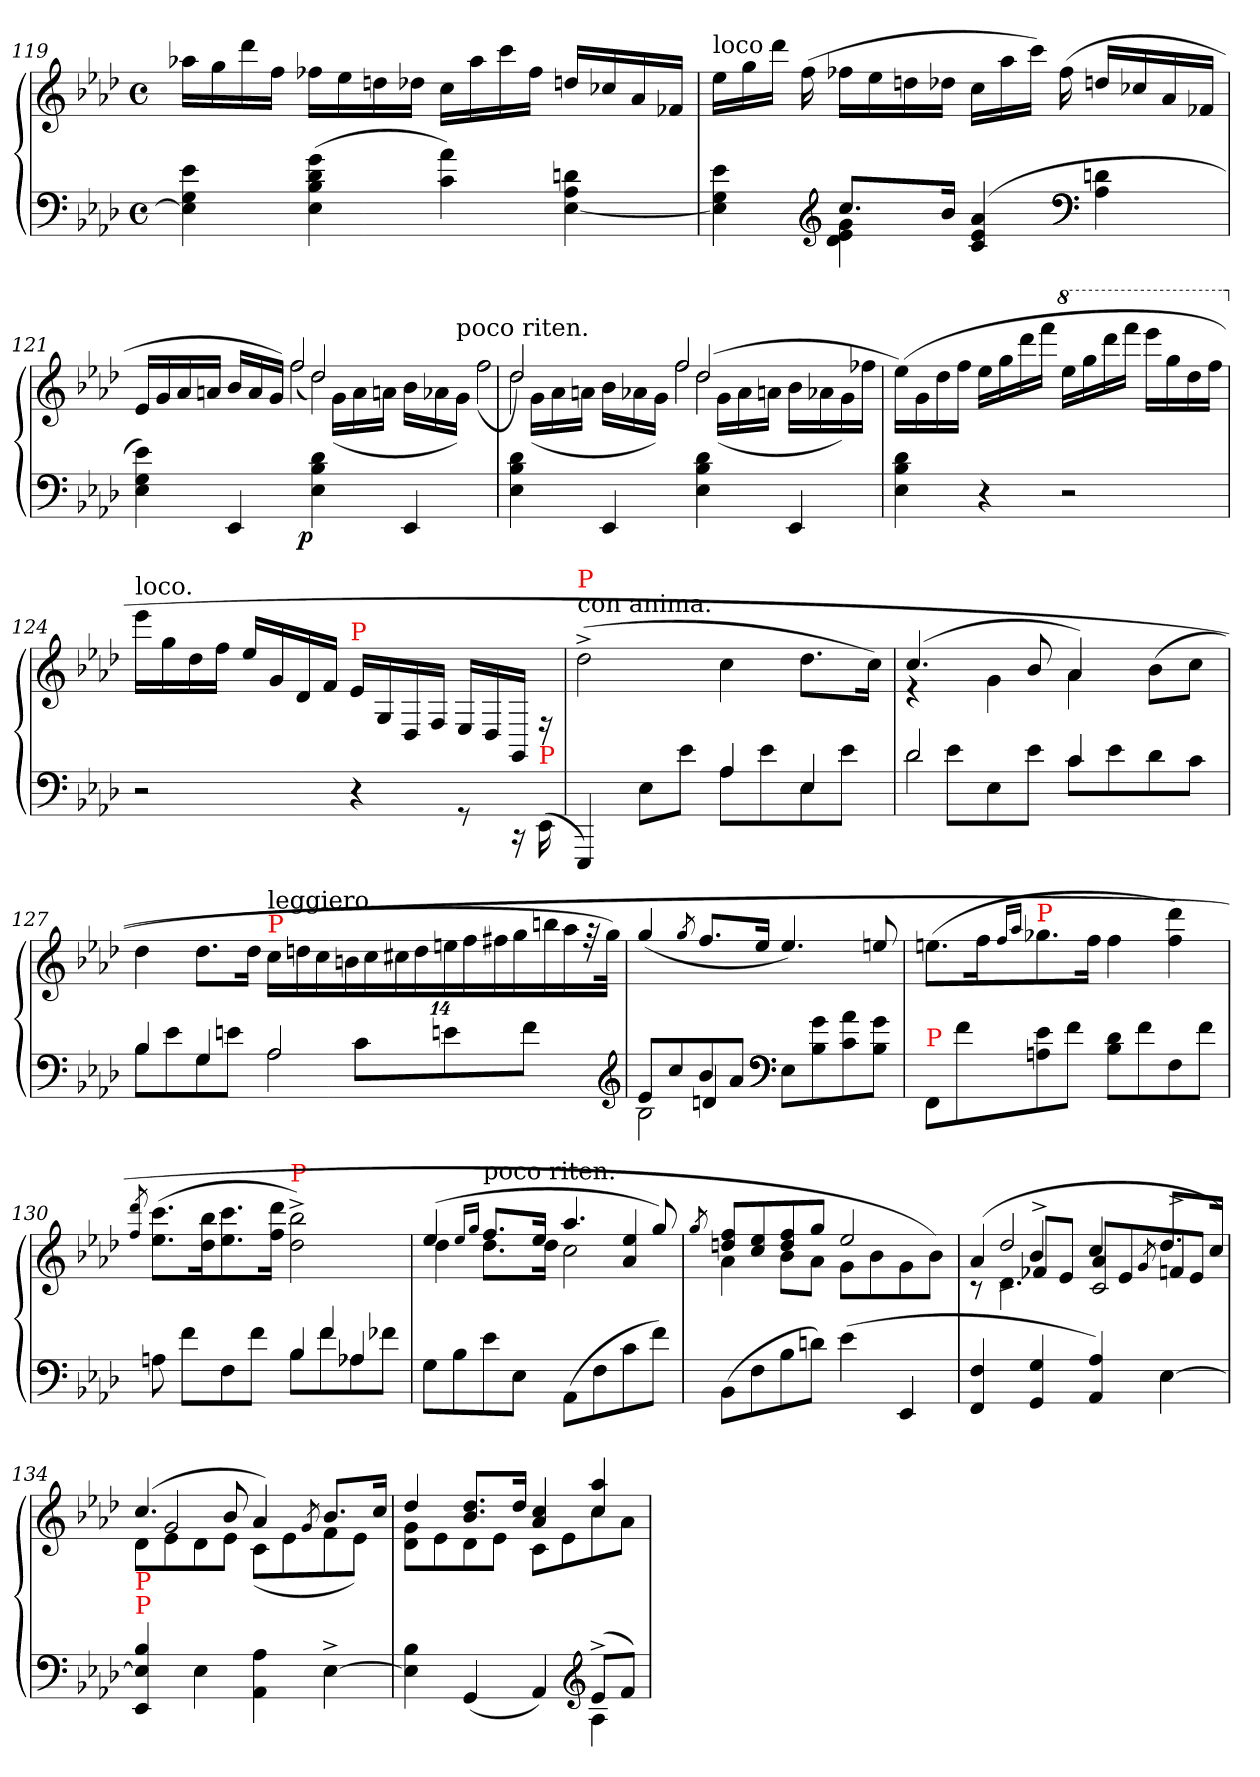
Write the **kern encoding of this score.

**kern	**kern	**dynam
*part1	*part1	*part1
*staff2	*staff1	*staff1/2
*clefF4	*clefG2	*
*k[b-e-a-d-]	*k[b-e-a-d-]	*
*f:	*f:	*
*M4/4	*M4/4	*
*met(c)	*met(c)	*
=119	=119	=119
4G 4E-] 4e-	16aa-XLL	.
.	16gg	.
.	16ddd-	.
.	16ffJJ	.
(>4g 4d- 4B- 4E-	16ff-XLL	.
.	16ee-	.
.	16ddn	.
.	16dd-XJJ	.
4a- 4c)	16ccLL	.
.	16aa-	.
.	16ccc	.
.	16ff-JJ	.
4dn 4A- [4E-	16ddn/LL	.
.	16cc-X/	.
.	16a-/	.
.	16f-/JJ	.
=120	=120	=120
*^	*	*
!	!	!LO:TX:a:t=loco	!
4ryy	4e- 4G 4E-]	16ee-LL	.
.	.	16gg	.
.	.	16ddd-JJ	.
.	.	(>16ff	.
*clefG2	*	*	*
(>8.ccL	4g 4e- 4d-)	16ff-XLL	.
.	.	16ee-	.
.	.	16ddn	.
16b-Jk)	.	16dd-XJJ	.
(<4a- 4e- 4c	4ryy	16ccLL	.
.	.	16aa-	.
.	.	16cccJJ)	.
.	.	(>16ff-	.
*clefF4	*	*	*
4ryy	(>4dn 4A-	16ddn/LL	.
.	.	16cc-X/	.
.	.	16a-/	.
.	.	16f-/JJ	.
*v	*v	*	*
=121	=121	=121
*	*^	*
*	*	*^	*
4e-\ 4G\ 4E-\)	16e-LL	4ryy	2ryy	.
.	16g	.	.	.
.	16a-	.	.	.
.	16anJJ	.	.	.
4EE-	8.ryy	16b-LL	.	.
.	.	16a	.	.
.	.	16gJJ)	.	.
!	!	!LO:N:vis=2	!	!
.	2ff	(>16ff	.	.
!	!	!LO:N:vis=2	!	!LO:DY:b=2:rj
4d- 4B- 4E-	.	16dd-)	2dd-/	p
.	.	(>16gLL	.	.
.	.	16a	.	.
.	.	16anJJ	.	.
4EE-	.	16b-LL	.	.
.	.	16a-X	.	.
!	!	!LO:TX:a:t=poco riten.	!	!
.	.	16gJJ)	.	.
!	!LO:N:vis=2	!LO:N:vis=2	!	!
.	16ff\	(>16ff	.	.
=122	=122	=122	=122	=122
!	!	!LO:N:vis=2	!	!
4d- 4B- 4E-	2dd-)	16dd-	4ryy	.
.	.	(>16gLL	.	.
.	.	16a-	.	.
.	.	16anJJ	.	.
4EE-	.	16b-LL	8.ryy	.
.	.	16a-X	.	.
.	.	16gJJ)	.	.
!	!	!LO:N:vis=2	!	!
.	.	16ff	2ff/)	.
!	!	!LO:N:vis=2	!	!
4d- 4B- 4E-	(>2dd-	16dd-	.	.
.	.	(>16gLL	.	.
.	.	16a-	.	.
.	.	16anJJ	.	.
4EE-	.	16b-LL	.	.
.	.	16a-X	.	.
.	.	16g)	.	.
.	.	(>16ff-XJJ	16ryy	.
*	*v	*v	*v	*
=123	=123	=123
4d- 4B- 4E-	(>16ee-LL)	.
.	16g	.
.	16dd-	.
.	16ffJJ	.
4r	16ee-LL	.
.	16gg	.
.	16ddd-	.
.	16fffJJ	.
*	*8va	*
2r	16eee-LL	.
.	16ggg	.
.	16dddd-	.
.	16ffffJJ	.
.	16eeee-LL	.
.	16ggg	.
.	16ddd-	.
.	16fffJJ	.
=124	=124	=124
*	*X8va	*
!	!LO:TX:a:t=loco.	!
2r	16eee-LL	.
.	16gg	.
.	16dd-	.
.	16ffJJ	.
.	16ee-/LL	.
.	16g/	.
.	16d-/	.
.	16f/JJ	.
!	!LO:TX:a:color=red:t=P	!
4r	16e-\LL	.
.	16G/	.
.	16D-/	.
.	16F/JJ	.
8rGG	16E-/LL	.
.	16D-/	.
16rCC	16GG/JJ	.
!LO:TX:a:color=red:t=P	!	!
(>16EE-\	16rF	.
=125	=125	=125
*^	*	*
!	!	!LO:TX:a:t=con anima.	!
!	!	!LO:TX:a:color=red:t=P	!
4EEE-)	4ryy	(>2dd-^<	.
4ryy	8E-L	.	.
.	8e-J	.	.
4A-	8A-L	4cc	.
.	8e-	.	.
4E-	8E-	8.dd-L	.
.	8e-J	.	.
.	.	16ccJk)	.
=126	=126	=126	=126
!	!LO:N:vis=2	!	!
*	*	*^	*
2d-	8d-	(>4.cc	4re	.
.	8e-L	.	.	.
.	8E-	.	4g	.
.	8e-J	8b-	.	.
4c	8cL	4a-)	4a-	.
.	8e-	.	.	.
4ryy	8d-	4ryy	(>8b-L	.
.	8cJ	.	8ccJ	.
*	*	*v	*v	*
=127	=127	=127	=127
4B-	8B-L	4dd-	.
.	8e-	.	.
4G	8G	8.dd-L	.
.	8enJ	.	.
.	.	16dd-Jk	.
!	!LO:N:vis=2	!	!
*	*	*Xbrackettup	*
!	!	!LO:TX:a:color=red:t=P	!
!	!	!LO:TX:a:t=leggiero.	!
2A-	8A-	28ccLL	.
.	.	28ddn	.
.	.	28cc	.
.	.	28bn	.
.	8cL	.	.
.	.	28cc	.
.	.	28cc#X	.
.	.	28dd	.
.	8en	28een	.
.	.	28ff	.
.	.	28ff#X	.
.	.	28gg	.
.	8fJ	.	.
.	.	28bb	.
.	.	28aa-	.
.	.	56rff	.
.	.	56ggJJk)	.
*v	*v	*	*
*clefG2	*	*
=128	=128	=128
*^	*	*
*	*^	*	*
8e-L	2B-	4ryy	(>4gg/	.
8cc	.	.	.	.
.	.	.	8qgg/	.
8b-	.	4dn	8.ff/L	.
8a-J	.	.	.	.
.	.	.	16ee-/Jk	.
*clefF4	*	*	*	*
8E-L	2ryy	2ryy	4.ee-/)	.
8g\ 8B-\	.	.	.	.
8a-\ 8c\	.	.	.	.
8g\ 8B-\J	.	.	8een/	.
*v	*v	*v	*	*
=129	=129	=129
!LO:TX:a:color=red:t=P	!	!
8FF/L	(>8.eenL	.
8f\	.	.
.	16ffk	.
.	16qqff/LL	.
.	16qqaa-/JJ	.
!	!LO:TX:a:color=red:t=P	!
8e-\ 8An\	8.gg-X	.
8f\J	.	.
.	16ffJk	.
8d- 8B-L	4ff	.
8f	.	.
8F	4ddd- 4ff)	.
8fJ	.	.
=130	=130	=130
.	8qddd-/ 8qff/	.
*^	*	*
!	!LO:N:vis=2	!	!
*	*^	*	*
2ryy	8An	2ryy	(>8.ccc 8.ee-L	.
.	8fL	.	.	.
.	.	.	16bb- 16dd-k	.
.	8F	.	8.ccc 8.ee-	.
.	8fJ	.	.	.
.	.	.	16ddd- 16ffJk	.
!	!	!	!LO:TX:a:color=red:t=P	!
4B-	8B-L	8ryy	2bb-^< 2dd-^<)	.
.	8f	4f/	.	.
4A-X	8A-X	.	.	.
.	8f-XJ	8ryy	.	.
*v	*v	*v	*	*
=131	=131	=131
*	*^	*
*	*	*^	*
8GL	(>4ee-	4dd-	2ryy	.
8B-	.	.	.	.
.	16qqee-/LL	.	.	.
.	16qqgg/JJ	.	.	.
!	!LO:TX:a:t=poco riten.	!	!	!
8e-	8.ffL	8.dd-L	.	.
8E-J	.	.	.	.
.	16ee-Jk	16dd-Jk	.	.
(>8AA-L	4.aa-	2cc	4ryy	.
8F	.	.	.	.
8c	.	.	4ee- 4a-	.
8fJ)	8gg)	.	.	.
*	*v	*v	*v	*
=132	=132	=132
.	(>8qgg/	.
*	*^	*
(>8BB-L	8ff 8ddnL	4a-	.
8F	8ee- 8cc	.	.
8B-	8ff 8dd	8b-L	.
8dnJ)	8ggJ	8a-J	.
(<4e-	2ee-	8gL	.
.	.	8b-	.
4EE-	.	8g	.
.	.	8b-J)	.
=133	=133	=133	=133
*	*^	*^	*
*	*	*	*^	*	*
4F 4FF	(>4a-	8rc	8ryy	8ryy	4ryy	.
.	.	4ryy	4.d-\	2dd-^>/	.	.
4G 4GG	4b-	.	.	.	8f-X^<L	.
.	.	2ryy	.	.	8e-J	.
4A-/ 4AA-/)	4cc	.	2c	.	8a-L	.
.	.	.	.	4.ryy	8e-	.
.	8qg	.	.	.	.	.
[4E-	8.dd-L	.	.	.	8fn^<	.
.	.	8ryy	.	.	8e-J	.
.	16ccJk)	.	.	.	.	.
*	*	*	*v	*v	*v	*
=134	=134	=134	=134	=134
!LO:TX:a:color=red:t=P	!	!	!	!
!LO:TX:a:color=red:t=P	!	!	!	!
4B- 4E-] 4EE-	(>4.cc	8d-L	8ryy	.
.	.	8e-	2g/	.
4E-	.	8d-	.	.
.	8b-	8e-J	.	.
4A- 4AA-	4a-)	(<8cL	.	.
.	.	8e-	8ryy	.
.	8qg/	.	.	.
[4E-^>	8.b-L	8f	4ryy	.
.	.	8e-J)	.	.
.	16ccJk	.	.	.
*	*	*v	*v	*
=135	=135	=135	=135
*^	*	*	*
4E-] 4B-	2.ryy	4dd-	8g 8d-L	.
.	.	.	8e-	.
(<4GG	.	8.dd- 8.b-L	8d-	.
.	.	.	8e-J	.
.	.	16dd-Jk	.	.
4AA-)	.	4cc 4a-	8cL	.
.	.	.	8e-	.
*clefG2	*	*	*	*
(<8e-^>L	4A-	4aa- 4cc	8cc	.
8fJ)	.	.	8a-J	.
*v	*v	*	*	*
*	*v	*v	*
=	=	=
*-	*-	*-
